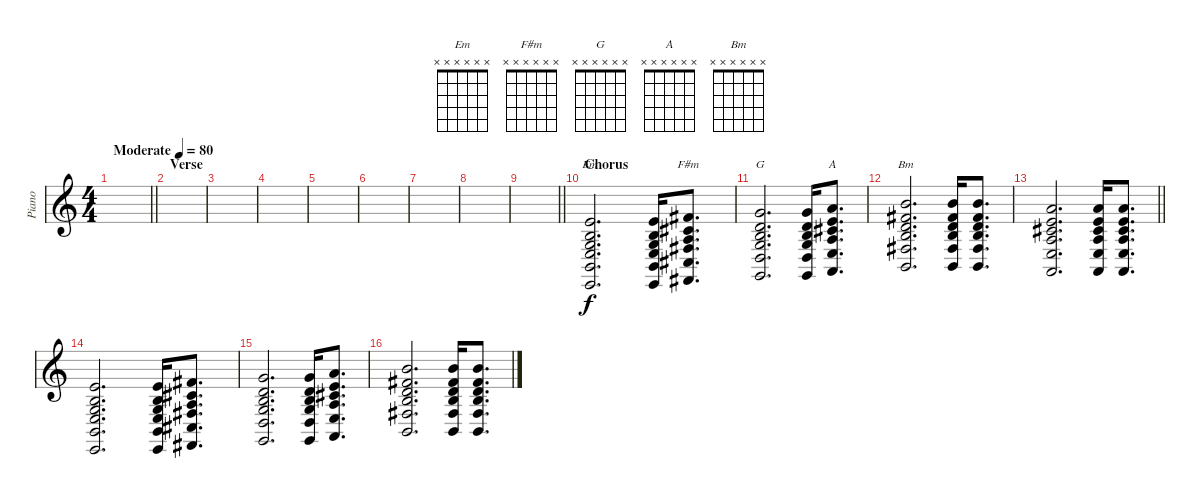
\track ("Piano" "Piano") {instrument acousticgrandpiano}
\staff {score}
\tuning (E4 B3 G3 D3 A2 E2) {hide}
\chord ("Em" x x x x x x)
\chord ("F#m" x x x x x x)
\chord ("G" x x x x x x)
\chord ("A" x x x x x x)
\chord ("Bm" x x x x x x)
\ts (4 4)
\tempo (80 "Moderate")
\clef g2
\barLineRight lightlight
\ks c
|
\section ("" "Verse")
|
|
|
|
|
|
|
\barLineRight lightlight
|
\section ("" "Chorus")
(0.1 0.2 0.3 2.4 2.5 0.6).2{d ch "Em"} (0.1 0.2 0.3 2.4 2.5 0.6).16 (2.1 2.2 2.3 4.4 4.5 2.6).8{d ch "F#m"} |
(3.1 3.2 4.3 5.4 5.5 3.6).2{d ch "G"} (3.1 3.2 4.3 5.4 5.5 3.6).16 (5.1 5.2 6.3 7.4 7.5 5.6).8{d ch "A"} |
(7.1 7.2 7.3 9.4 9.5 7.6).2{d ch "Bm"} (7.1 7.2 7.3 9.4 9.5 7.6).16 (7.1 7.2 7.3 9.4 9.5 7.6).8{d} |
\barLineRight lightlight
(5.1 5.2 6.3 7.4 7.5 5.6).2{d} (5.1 5.2 6.3 7.4 7.5 5.6).16 (5.1 5.2 6.3 7.4 7.5 5.6).8{d} |
(0.1 0.2 0.3 2.4 2.5 0.6).2{d} (0.1 0.2 0.3 2.4 2.5 0.6).16 (2.1 2.2 2.3 4.4 4.5 2.6).8{d} |
(3.1 3.2 4.3 5.4 5.5 3.6).2{d} (3.1 3.2 4.3 5.4 5.5 3.6).16 (5.1 5.2 6.3 7.4 7.5 5.6).8{d} |
(7.1 7.2 7.3 9.4 9.5 7.6).2{d} (7.1 7.2 7.3 9.4 9.5 7.6).16 (7.1 7.2 7.3 9.4 9.5 7.6).8{d}
